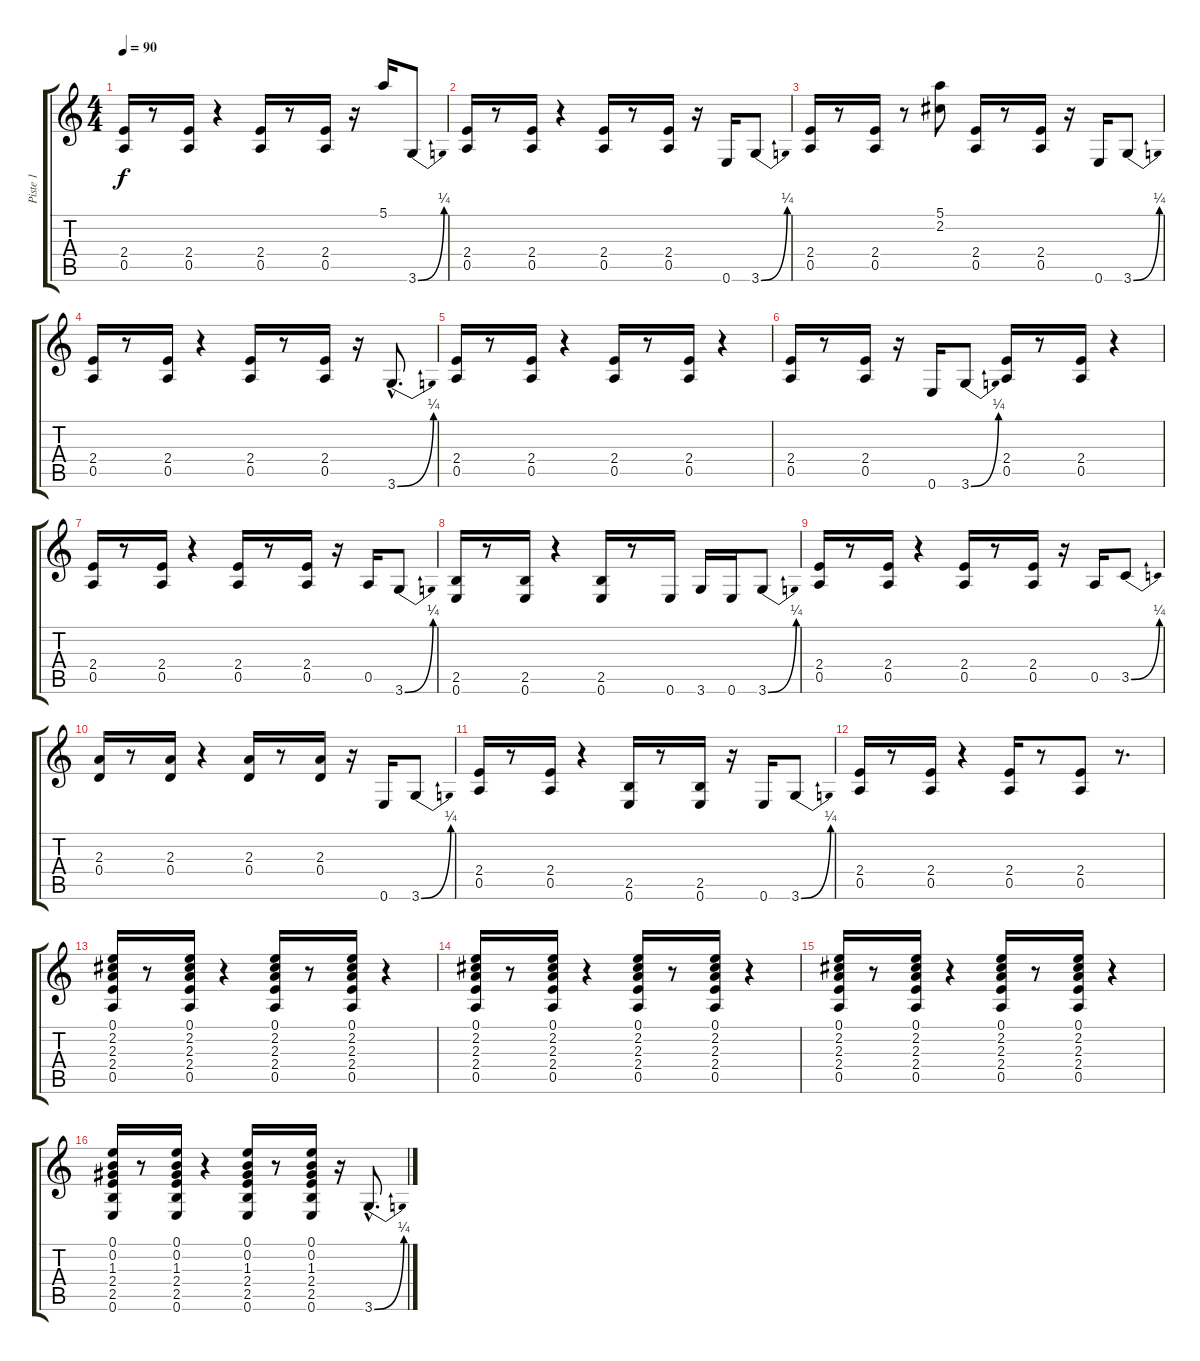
\track ("Piste 1" "Piste 1") {instrument electricguitarclean}
\staff {score tabs}
\tuning (E4 B3 G3 D3 A2 E2) {hide}
\ts (4 4)
\tempo 90
\clef g2
\ks c
(2.4 0.5).16{dy f instrument electricguitarclean} r.8 (2.4 0.5).16 r.4 (2.4 0.5).16 r.8 (2.4 0.5).16 r.16 5.1.16 3.6{be (bend 0 0 60 1)}.8 |
(2.4 0.5).16 r.8 (2.4 0.5).16 r.4 (2.4 0.5).16 r.8 (2.4 0.5).16 r.16 0.6.16 3.6{be (bend 0 0 60 1)}.8 |
(2.4 0.5).16 r.8 (2.4 0.5).16 r.8 (5.1 2.2).8 (2.4 0.5).16 r.8 (2.4 0.5).16 r.16 0.6.16 3.6{be (bend 0 0 60 1)}.8 |
(2.4 0.5).16 r.8 (2.4 0.5).16 r.4 (2.4 0.5).16 r.8 (2.4 0.5).16 r.16 3.6{be (bend 0 0 60 1) hac}.8{d} |
(2.4 0.5).16 r.8 (2.4 0.5).16 r.4 (2.4 0.5).16 r.8 (2.4 0.5).16 r.4 |
(2.4 0.5).16 r.8 (2.4 0.5).16 r.16 0.6.16 3.6{be (bend 0 0 60 1)}.8 (2.4 0.5).16 r.8 (2.4 0.5).16 r.4 |
(2.4 0.5).16 r.8 (2.4 0.5).16 r.4 (2.4 0.5).16 r.8 (2.4 0.5).16 r.16 0.5.16 3.6{be (bend 0 0 60 1)}.8 |
(2.5 0.6).16 r.8 (2.5 0.6).16 r.4 (2.5 0.6).16 r.8 0.6.16 3.6.16 0.6.16 3.6{be (bend 0 0 60 1)}.8 |
(2.4 0.5).16 r.8 (2.4 0.5).16 r.4 (2.4 0.5).16 r.8 (2.4 0.5).16 r.16 0.5.16 3.5{be (bend 0 0 60 1)}.8 |
(2.3 0.4).16 r.8 (2.3 0.4).16 r.4 (2.3 0.4).16 r.8 (2.3 0.4).16 r.16 0.6.16 3.6{be (bend 0 0 60 1)}.8 |
(2.4 0.5).16 r.8 (2.4 0.5).16 r.4 (2.5 0.6).16 r.8 (2.5 0.6).16 r.16 0.6.16 3.6{be (bend 0 0 60 1)}.8 |
(2.4 0.5).16 r.8 (2.4 0.5).16 r.4 (2.4 0.5).16 r.8 (2.4 0.5).8 r.8{d} |
(0.1 2.2 2.3 2.4 0.5).16 r.8 (0.1 2.2 2.3 2.4 0.5).16 r.4 (0.1 2.2 2.3 2.4 0.5).16 r.8 (0.1 2.2 2.3 2.4 0.5).16 r.4 |
(0.1 2.2 2.3 2.4 0.5).16 r.8 (0.1 2.2 2.3 2.4 0.5).16 r.4 (0.1 2.2 2.3 2.4 0.5).16 r.8 (0.1 2.2 2.3 2.4 0.5).16 r.4 |
(0.1 2.2 2.3 2.4 0.5).16 r.8 (0.1 2.2 2.3 2.4 0.5).16 r.4 (0.1 2.2 2.3 2.4 0.5).16 r.8 (0.1 2.2 2.3 2.4 0.5).16 r.4 |
(0.1 0.2 1.3 2.4 2.5 0.6).16 r.8 (0.1 0.2 1.3 2.4 2.5 0.6).16 r.4 (0.1 0.2 1.3 2.4 2.5 0.6).16 r.8 (0.1 0.2 1.3 2.4 2.5 0.6).16 r.16 3.6{be (bend 0 0 60 1) hac}.8{d}
